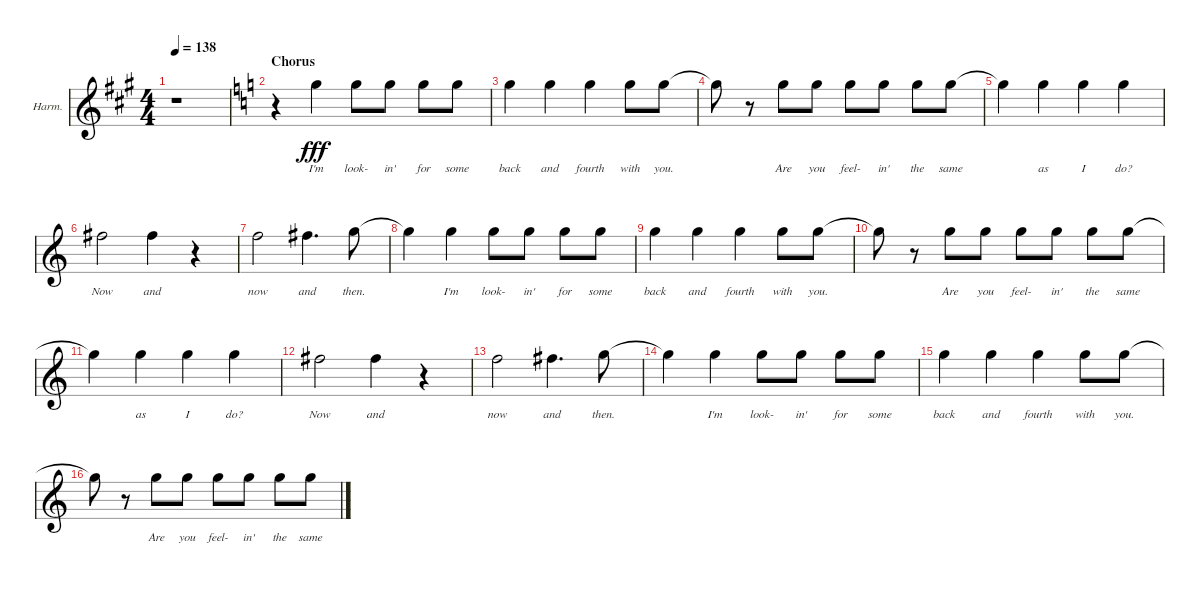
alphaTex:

\defaultSystemsLayout 4
\bracketExtendMode groupsimilarinstruments
\firstSystemTrackNameOrientation horizontal
\otherSystemsTrackNameOrientation horizontal
\track ("Backing Vocals" "Harm.") {instrument distortionguitar}
\staff {score}
\tuning (E4 B3 G3 D3 A2 E2)
\ts (4 4)
\tempo 138
\clef g2
\scale
0.259414
\ks a
r.1{dy fff} |
\section ("" "Chorus")
\scale
0.481172
\ks c
r.4 8.2.4{lyrics (0 "I'm") lyrics (1 "") lyrics (2 "") lyrics (3 "") lyrics (4 "")} 8.2.8{lyrics (0 "look-") lyrics (1 "") lyrics (2 "") lyrics (3 "") lyrics (4 "")} 8.2.8{lyrics (0 "in'") lyrics (1 "") lyrics (2 "") lyrics (3 "") lyrics (4 "")} 8.2.8{lyrics (0 "for") lyrics (1 "") lyrics (2 "") lyrics (3 "") lyrics (4 "")} 8.2.8{lyrics (0 "some") lyrics (1 "") lyrics (2 "") lyrics (3 "") lyrics (4 "")} |
\scale
0.259414 3.1.4{lyrics (0 "back") lyrics (1 "") lyrics (2 "") lyrics (3 "") lyrics (4 "")} 8.2.4{lyrics (0 "and") lyrics (1 "") lyrics (2 "") lyrics (3 "") lyrics (4 "")} 8.2.4{lyrics (0 "fourth") lyrics (1 "") lyrics (2 "") lyrics (3 "") lyrics (4 "")} 12.3.8{lyrics (0 "with") lyrics (1 "") lyrics (2 "") lyrics (3 "") lyrics (4 "")} 12.3.8{lyrics (0 "you.") lyrics (1 "") lyrics (2 "") lyrics (3 "") lyrics (4 "")} |
\scale
0.333333 12.3{t}.8{lyrics (0 "") lyrics (1 "") lyrics (2 "") lyrics (3 "") lyrics (4 "")} r.8 3.1.8{lyrics (0 "Are") lyrics (1 "") lyrics (2 "") lyrics (3 "") lyrics (4 "")} 3.1.8{lyrics (0 "you") lyrics (1 "") lyrics (2 "") lyrics (3 "") lyrics (4 "")} 3.1.8{lyrics (0 "feel-") lyrics (1 "") lyrics (2 "") lyrics (3 "") lyrics (4 "")} 3.1.8{lyrics (0 "in'") lyrics (1 "") lyrics (2 "") lyrics (3 "") lyrics (4 "")} 3.1.8{lyrics (0 "the") lyrics (1 "") lyrics (2 "") lyrics (3 "") lyrics (4 "")} 3.1.8{lyrics (0 "same") lyrics (1 "") lyrics (2 "") lyrics (3 "") lyrics (4 "")} |
\scale
0.333333 3.1{t}.4{lyrics (0 "") lyrics (1 "") lyrics (2 "") lyrics (3 "") lyrics (4 "")} 8.2.4{lyrics (0 "as") lyrics (1 "") lyrics (2 "") lyrics (3 "") lyrics (4 "")} 8.2.4{lyrics (0 "I") lyrics (1 "") lyrics (2 "") lyrics (3 "") lyrics (4 "")} 12.3.4{lyrics (0 "do?") lyrics (1 "") lyrics (2 "") lyrics (3 "") lyrics (4 "")} |
\scale
0.333333 7.2.2{lyrics (0 "Now") lyrics (1 "") lyrics (2 "") lyrics (3 "") lyrics (4 "")} 7.2.4{lyrics (0 "and") lyrics (1 "") lyrics (2 "") lyrics (3 "") lyrics (4 "")} r.4 |
\scale
0.333333 6.2.2{lyrics (0 "now") lyrics (1 "") lyrics (2 "") lyrics (3 "") lyrics (4 "")} 7.2.4{d lyrics (0 "and") lyrics (1 "") lyrics (2 "") lyrics (3 "") lyrics (4 "")} 3.1.8{lyrics (0 "then.") lyrics (1 "") lyrics (2 "") lyrics (3 "") lyrics (4 "")} |
\scale
0.333333 3.1{t}.4{lyrics (0 "") lyrics (1 "") lyrics (2 "") lyrics (3 "") lyrics (4 "")} 8.2.4{lyrics (0 "I'm") lyrics (1 "") lyrics (2 "") lyrics (3 "") lyrics (4 "")} 8.2.8{lyrics (0 "look-") lyrics (1 "") lyrics (2 "") lyrics (3 "") lyrics (4 "")} 8.2.8{lyrics (0 "in'") lyrics (1 "") lyrics (2 "") lyrics (3 "") lyrics (4 "")} 8.2.8{lyrics (0 "for") lyrics (1 "") lyrics (2 "") lyrics (3 "") lyrics (4 "")} 8.2.8{lyrics (0 "some") lyrics (1 "") lyrics (2 "") lyrics (3 "") lyrics (4 "")} |
\scale
0.333333 3.1.4{lyrics (0 "back") lyrics (1 "") lyrics (2 "") lyrics (3 "") lyrics (4 "")} 8.2.4{lyrics (0 "and") lyrics (1 "") lyrics (2 "") lyrics (3 "") lyrics (4 "")} 8.2.4{lyrics (0 "fourth") lyrics (1 "") lyrics (2 "") lyrics (3 "") lyrics (4 "")} 12.3.8{lyrics (0 "with") lyrics (1 "") lyrics (2 "") lyrics (3 "") lyrics (4 "")} 12.3.8{lyrics (0 "you.") lyrics (1 "") lyrics (2 "") lyrics (3 "") lyrics (4 "")} |
\scale
0.333333 12.3{t}.8{lyrics (0 "") lyrics (1 "") lyrics (2 "") lyrics (3 "") lyrics (4 "")} r.8 3.1.8{lyrics (0 "Are") lyrics (1 "") lyrics (2 "") lyrics (3 "") lyrics (4 "")} 3.1.8{lyrics (0 "you") lyrics (1 "") lyrics (2 "") lyrics (3 "") lyrics (4 "")} 3.1.8{lyrics (0 "feel-") lyrics (1 "") lyrics (2 "") lyrics (3 "") lyrics (4 "")} 3.1.8{lyrics (0 "in'") lyrics (1 "") lyrics (2 "") lyrics (3 "") lyrics (4 "")} 3.1.8{lyrics (0 "the") lyrics (1 "") lyrics (2 "") lyrics (3 "") lyrics (4 "")} 3.1.8{lyrics (0 "same") lyrics (1 "") lyrics (2 "") lyrics (3 "") lyrics (4 "")} |
\scale
0.333333 3.1{t}.4{lyrics (0 "") lyrics (1 "") lyrics (2 "") lyrics (3 "") lyrics (4 "")} 8.2.4{lyrics (0 "as") lyrics (1 "") lyrics (2 "") lyrics (3 "") lyrics (4 "")} 8.2.4{lyrics (0 "I") lyrics (1 "") lyrics (2 "") lyrics (3 "") lyrics (4 "")} 12.3.4{lyrics (0 "do?") lyrics (1 "") lyrics (2 "") lyrics (3 "") lyrics (4 "")} |
\scale
0.333333 7.2.2{lyrics (0 "Now") lyrics (1 "") lyrics (2 "") lyrics (3 "") lyrics (4 "")} 7.2.4{lyrics (0 "and") lyrics (1 "") lyrics (2 "") lyrics (3 "") lyrics (4 "")} r.4 |
\scale
0.333333 6.2.2{lyrics (0 "now") lyrics (1 "") lyrics (2 "") lyrics (3 "") lyrics (4 "")} 7.2.4{d lyrics (0 "and") lyrics (1 "") lyrics (2 "") lyrics (3 "") lyrics (4 "")} 3.1.8{lyrics (0 "then.") lyrics (1 "") lyrics (2 "") lyrics (3 "") lyrics (4 "")} |
\scale
0.333333 3.1{t}.4{lyrics (0 "") lyrics (1 "") lyrics (2 "") lyrics (3 "") lyrics (4 "")} 3.1.4{lyrics (0 "I'm") lyrics (1 "") lyrics (2 "") lyrics (3 "") lyrics (4 "")} 3.1.8{lyrics (0 "look-") lyrics (1 "") lyrics (2 "") lyrics (3 "") lyrics (4 "")} 3.1.8{lyrics (0 "in'") lyrics (1 "") lyrics (2 "") lyrics (3 "") lyrics (4 "")} 3.1.8{lyrics (0 "for") lyrics (1 "") lyrics (2 "") lyrics (3 "") lyrics (4 "")} 3.1.8{lyrics (0 "some") lyrics (1 "") lyrics (2 "") lyrics (3 "") lyrics (4 "")} |
\scale
0.333333 8.2.4{lyrics (0 "back") lyrics (1 "") lyrics (2 "") lyrics (3 "") lyrics (4 "")} 3.1.4{lyrics (0 "and") lyrics (1 "") lyrics (2 "") lyrics (3 "") lyrics (4 "")} 3.1.4{lyrics (0 "fourth") lyrics (1 "") lyrics (2 "") lyrics (3 "") lyrics (4 "")} 3.1.8{lyrics (0 "with") lyrics (1 "") lyrics (2 "") lyrics (3 "") lyrics (4 "")} 3.1.8{lyrics (0 "you.") lyrics (1 "") lyrics (2 "") lyrics (3 "") lyrics (4 "")} |
\scale
0.333333 3.1{t}.8{lyrics (0 "") lyrics (1 "") lyrics (2 "") lyrics (3 "") lyrics (4 "")} r.8 3.1.8{lyrics (0 "Are") lyrics (1 "") lyrics (2 "") lyrics (3 "") lyrics (4 "")} 3.1.8{lyrics (0 "you") lyrics (1 "") lyrics (2 "") lyrics (3 "") lyrics (4 "")} 3.1.8{lyrics (0 "feel-") lyrics (1 "") lyrics (2 "") lyrics (3 "") lyrics (4 "")} 3.1.8{lyrics (0 "in'") lyrics (1 "") lyrics (2 "") lyrics (3 "") lyrics (4 "")} 3.1.8{lyrics (0 "the") lyrics (1 "") lyrics (2 "") lyrics (3 "") lyrics (4 "")} 3.1.8{lyrics (0 "same") lyrics (1 "") lyrics (2 "") lyrics (3 "") lyrics (4 "")}
